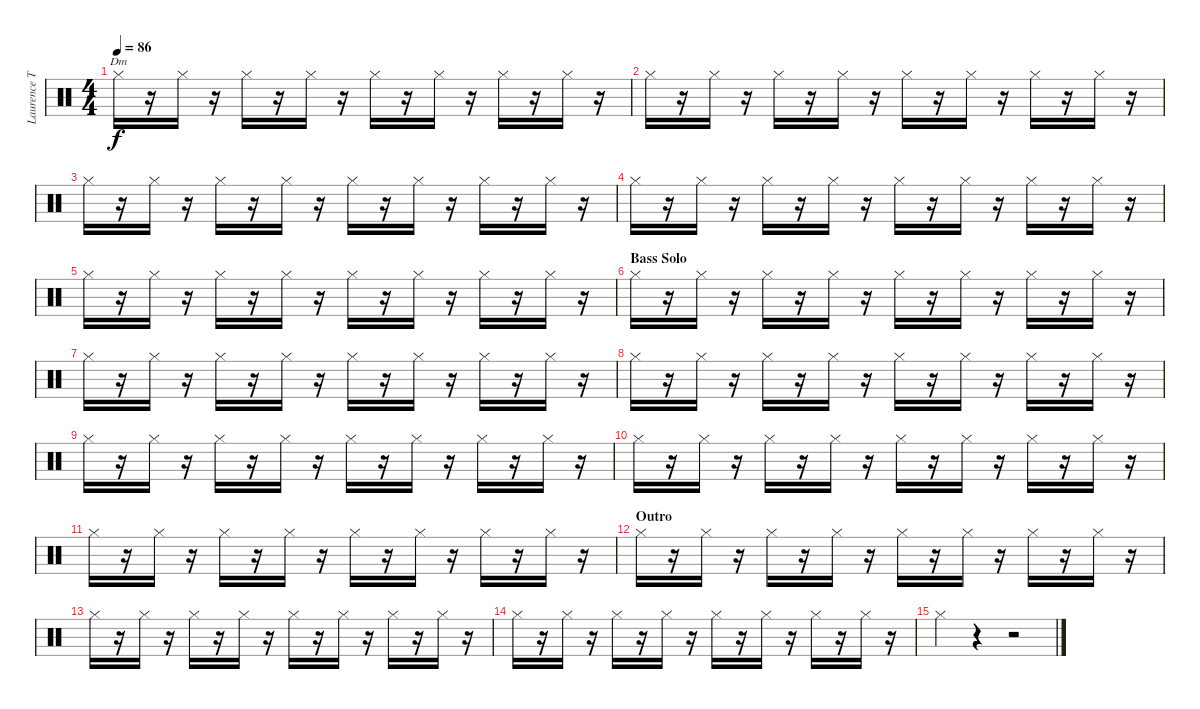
\track ("Laurence Tolhurst (Drums)" "Laurence T") {instrument percussion}
\staff {score}
\articulation defaults
\chord ("Dm")
\ts (4 4)
\tempo 86
\clef neutral
\ks c "Hi-Hat (closed)".16{ch "Dm" dy f}
r.16 "Hi-Hat (closed)".16 r.16 "Hi-Hat (closed)".16 r.16 "Hi-Hat (closed)".16 r.16 "Hi-Hat (closed)".16 r.16 "Hi-Hat (closed)".16 r.16 "Hi-Hat (closed)".16 r.16 "Hi-Hat (closed)".16 r.16 |
"Hi-Hat (closed)".16 r.16 "Hi-Hat (closed)".16 r.16 "Hi-Hat (closed)".16 r.16 "Hi-Hat (closed)".16 r.16 "Hi-Hat (closed)".16 r.16 "Hi-Hat (closed)".16 r.16 "Hi-Hat (closed)".16 r.16 "Hi-Hat (closed)".16 r.16 |
"Hi-Hat (closed)".16 r.16 "Hi-Hat (closed)".16 r.16 "Hi-Hat (closed)".16 r.16 "Hi-Hat (closed)".16 r.16 "Hi-Hat (closed)".16 r.16 "Hi-Hat (closed)".16 r.16 "Hi-Hat (closed)".16 r.16 "Hi-Hat (closed)".16 r.16 |
"Hi-Hat (closed)".16 r.16 "Hi-Hat (closed)".16 r.16 "Hi-Hat (closed)".16 r.16 "Hi-Hat (closed)".16 r.16 "Hi-Hat (closed)".16 r.16 "Hi-Hat (closed)".16 r.16 "Hi-Hat (closed)".16 r.16 "Hi-Hat (closed)".16 r.16 |
"Hi-Hat (closed)".16 r.16 "Hi-Hat (closed)".16 r.16 "Hi-Hat (closed)".16 r.16 "Hi-Hat (closed)".16 r.16 "Hi-Hat (closed)".16 r.16 "Hi-Hat (closed)".16 r.16 "Hi-Hat (closed)".16 r.16 "Hi-Hat (closed)".16 r.16 |
\section ("" "Bass Solo")
"Hi-Hat (closed)".16 r.16 "Hi-Hat (closed)".16 r.16 "Hi-Hat (closed)".16 r.16 "Hi-Hat (closed)".16 r.16 "Hi-Hat (closed)".16 r.16 "Hi-Hat (closed)".16 r.16 "Hi-Hat (closed)".16 r.16 "Hi-Hat (closed)".16 r.16 |
"Hi-Hat (closed)".16 r.16 "Hi-Hat (closed)".16 r.16 "Hi-Hat (closed)".16 r.16 "Hi-Hat (closed)".16 r.16 "Hi-Hat (closed)".16 r.16 "Hi-Hat (closed)".16 r.16 "Hi-Hat (closed)".16 r.16 "Hi-Hat (closed)".16 r.16 |
"Hi-Hat (closed)".16 r.16 "Hi-Hat (closed)".16 r.16 "Hi-Hat (closed)".16 r.16 "Hi-Hat (closed)".16 r.16 "Hi-Hat (closed)".16 r.16 "Hi-Hat (closed)".16 r.16 "Hi-Hat (closed)".16 r.16 "Hi-Hat (closed)".16 r.16 |
"Hi-Hat (closed)".16 r.16 "Hi-Hat (closed)".16 r.16 "Hi-Hat (closed)".16 r.16 "Hi-Hat (closed)".16 r.16 "Hi-Hat (closed)".16 r.16 "Hi-Hat (closed)".16 r.16 "Hi-Hat (closed)".16 r.16 "Hi-Hat (closed)".16 r.16 |
"Hi-Hat (closed)".16 r.16 "Hi-Hat (closed)".16 r.16 "Hi-Hat (closed)".16 r.16 "Hi-Hat (closed)".16 r.16 "Hi-Hat (closed)".16 r.16 "Hi-Hat (closed)".16 r.16 "Hi-Hat (closed)".16 r.16 "Hi-Hat (closed)".16 r.16 |
"Hi-Hat (closed)".16 r.16 "Hi-Hat (closed)".16 r.16 "Hi-Hat (closed)".16 r.16 "Hi-Hat (closed)".16 r.16 "Hi-Hat (closed)".16 r.16 "Hi-Hat (closed)".16 r.16 "Hi-Hat (closed)".16 r.16 "Hi-Hat (closed)".16 r.16 |
\section ("" "Outro")
"Hi-Hat (closed)".16 r.16 "Hi-Hat (closed)".16 r.16 "Hi-Hat (closed)".16 r.16 "Hi-Hat (closed)".16 r.16 "Hi-Hat (closed)".16 r.16 "Hi-Hat (closed)".16 r.16 "Hi-Hat (closed)".16 r.16 "Hi-Hat (closed)".16 r.16 |
"Hi-Hat (closed)".16 r.16 "Hi-Hat (closed)".16 r.16 "Hi-Hat (closed)".16 r.16 "Hi-Hat (closed)".16 r.16 "Hi-Hat (closed)".16 r.16 "Hi-Hat (closed)".16 r.16 "Hi-Hat (closed)".16 r.16 "Hi-Hat (closed)".16 r.16 |
"Hi-Hat (closed)".16 r.16 "Hi-Hat (closed)".16 r.16 "Hi-Hat (closed)".16 r.16 "Hi-Hat (closed)".16 r.16 "Hi-Hat (closed)".16 r.16 "Hi-Hat (closed)".16 r.16 "Hi-Hat (closed)".16 r.16 "Hi-Hat (closed)".16 r.16 |
"Hi-Hat (closed)".4 r.4 r.2
